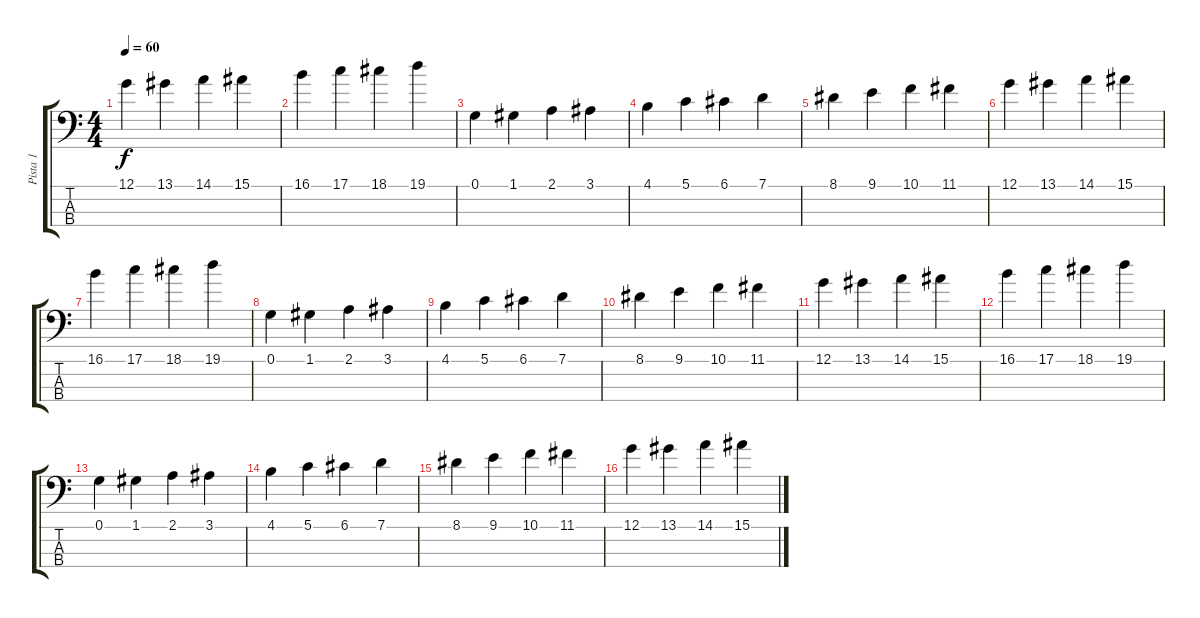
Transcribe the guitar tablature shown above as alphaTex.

\track ("Pista 1" "Pista 1") {instrument electricbassfinger}
\staff {score tabs}
\tuning (G2 D2 A1 E1) {hide}
\ts (4 4)
\tempo 60
\clef f4
\ks c
12.1.4{dy f} 13.1.4 14.1.4 15.1.4 |
16.1.4 17.1.4 18.1.4 19.1.4 |
0.1.4 1.1.4 2.1.4 3.1.4 |
4.1.4 5.1.4 6.1.4 7.1.4 |
8.1.4 9.1.4 10.1.4 11.1.4 |
12.1.4 13.1.4 14.1.4 15.1.4 |
16.1.4 17.1.4 18.1.4 19.1.4 |
0.1.4 1.1.4 2.1.4 3.1.4 |
4.1.4 5.1.4 6.1.4 7.1.4 |
8.1.4 9.1.4 10.1.4 11.1.4 |
12.1.4 13.1.4 14.1.4 15.1.4 |
16.1.4 17.1.4 18.1.4 19.1.4 |
0.1.4 1.1.4 2.1.4 3.1.4 |
4.1.4 5.1.4 6.1.4 7.1.4 |
8.1.4 9.1.4 10.1.4 11.1.4 |
12.1.4 13.1.4 14.1.4 15.1.4
